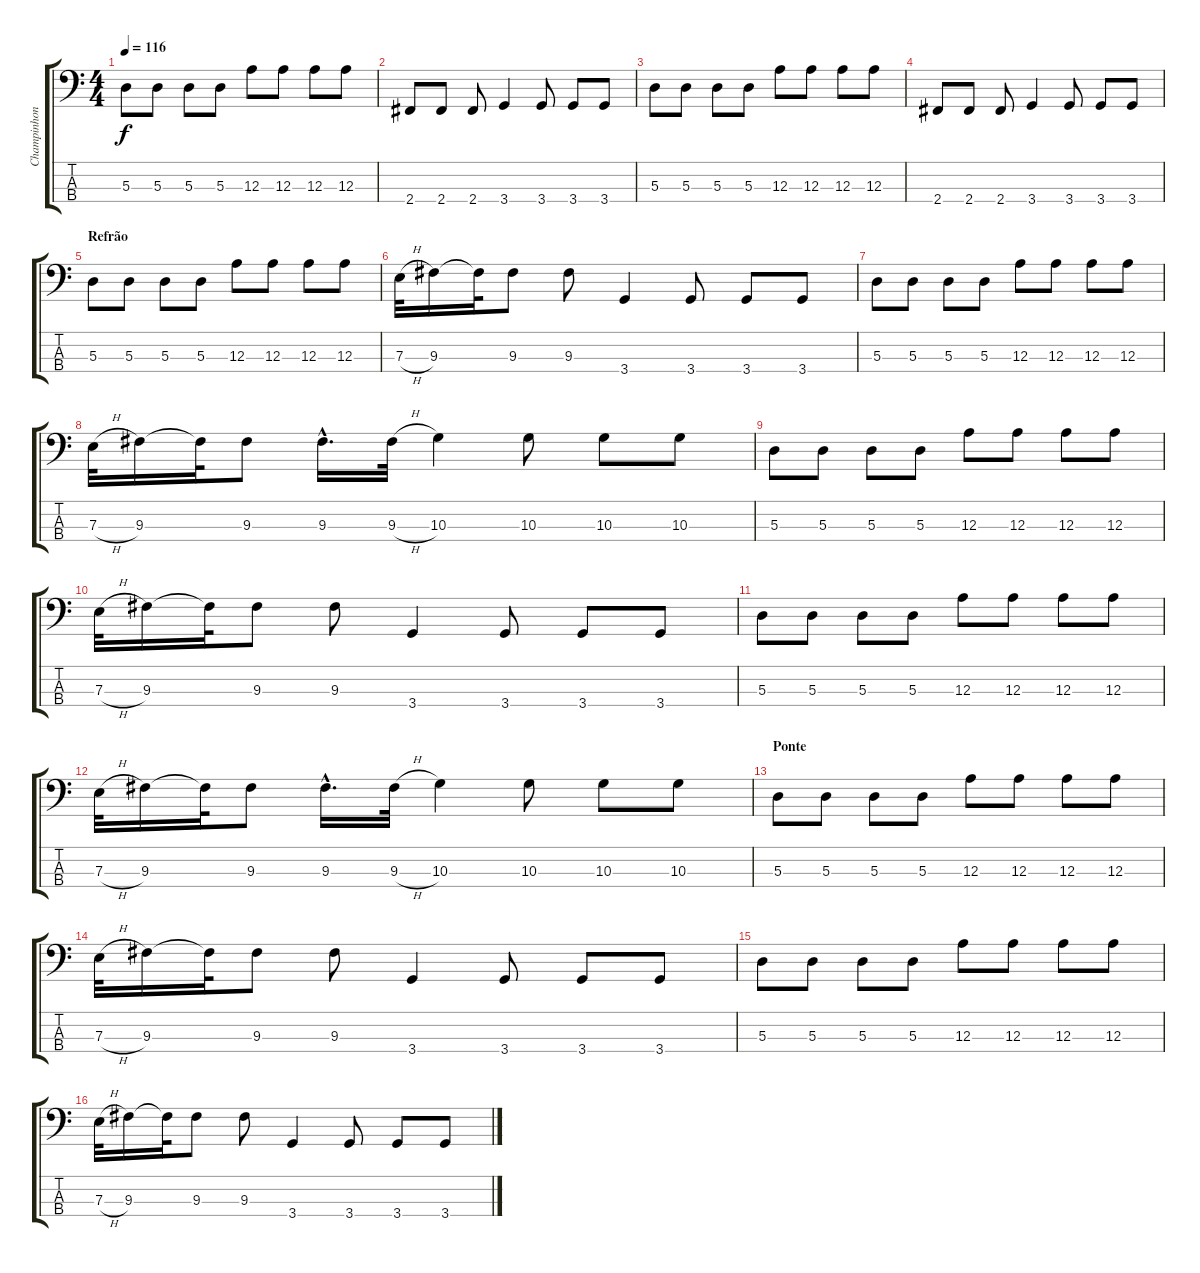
\track ("Champinhon" "Champinhon") {instrument electricbassfinger}
\staff {score tabs}
\tuning (G2 D2 A1 E1) {hide}
\ts (4 4)
\tempo 116
\clef f4
\ks c
5.3.8{dy f} 5.3.8 5.3.8 5.3.8 12.3.8 12.3.8 12.3.8 12.3.8 |
2.4.8 2.4.8 2.4.8 3.4.4 3.4.8 3.4.8 3.4.8 |
5.3.8 5.3.8 5.3.8 5.3.8 12.3.8 12.3.8 12.3.8 12.3.8 |
2.4.8 2.4.8 2.4.8 3.4.4 3.4.8 3.4.8 3.4.8 |
\section ("" "Refrão")
5.3.8 5.3.8 5.3.8 5.3.8 12.3.8 12.3.8 12.3.8 12.3.8 |
7.3{h}.32 9.3.16 9.3{t}.32 9.3.8 9.3.8 3.4.4 3.4.8 3.4.8 3.4.8 |
5.3.8 5.3.8 5.3.8 5.3.8 12.3.8 12.3.8 12.3.8 12.3.8 |
7.3{h}.32 9.3.16 9.3{t}.32 9.3.8 9.3{hac}.16{d} 9.3{h}.32 10.3.4 10.3.8 10.3.8 10.3.8 |
5.3.8 5.3.8 5.3.8 5.3.8 12.3.8 12.3.8 12.3.8 12.3.8 |
7.3{h}.32 9.3.16 9.3{t}.32 9.3.8 9.3.8 3.4.4 3.4.8 3.4.8 3.4.8 |
5.3.8 5.3.8 5.3.8 5.3.8 12.3.8 12.3.8 12.3.8 12.3.8 |
7.3{h}.32 9.3.16 9.3{t}.32 9.3.8 9.3{hac}.16{d} 9.3{h}.32 10.3.4 10.3.8 10.3.8 10.3.8 |
\section ("" "Ponte")
5.3.8 5.3.8 5.3.8 5.3.8 12.3.8 12.3.8 12.3.8 12.3.8 |
7.3{h}.32 9.3.16 9.3{t}.32 9.3.8 9.3.8 3.4.4 3.4.8 3.4.8 3.4.8 |
5.3.8 5.3.8 5.3.8 5.3.8 12.3.8 12.3.8 12.3.8 12.3.8 |
7.3{h}.32 9.3.16 9.3{t}.32 9.3.8 9.3.8 3.4.4 3.4.8 3.4.8 3.4.8
